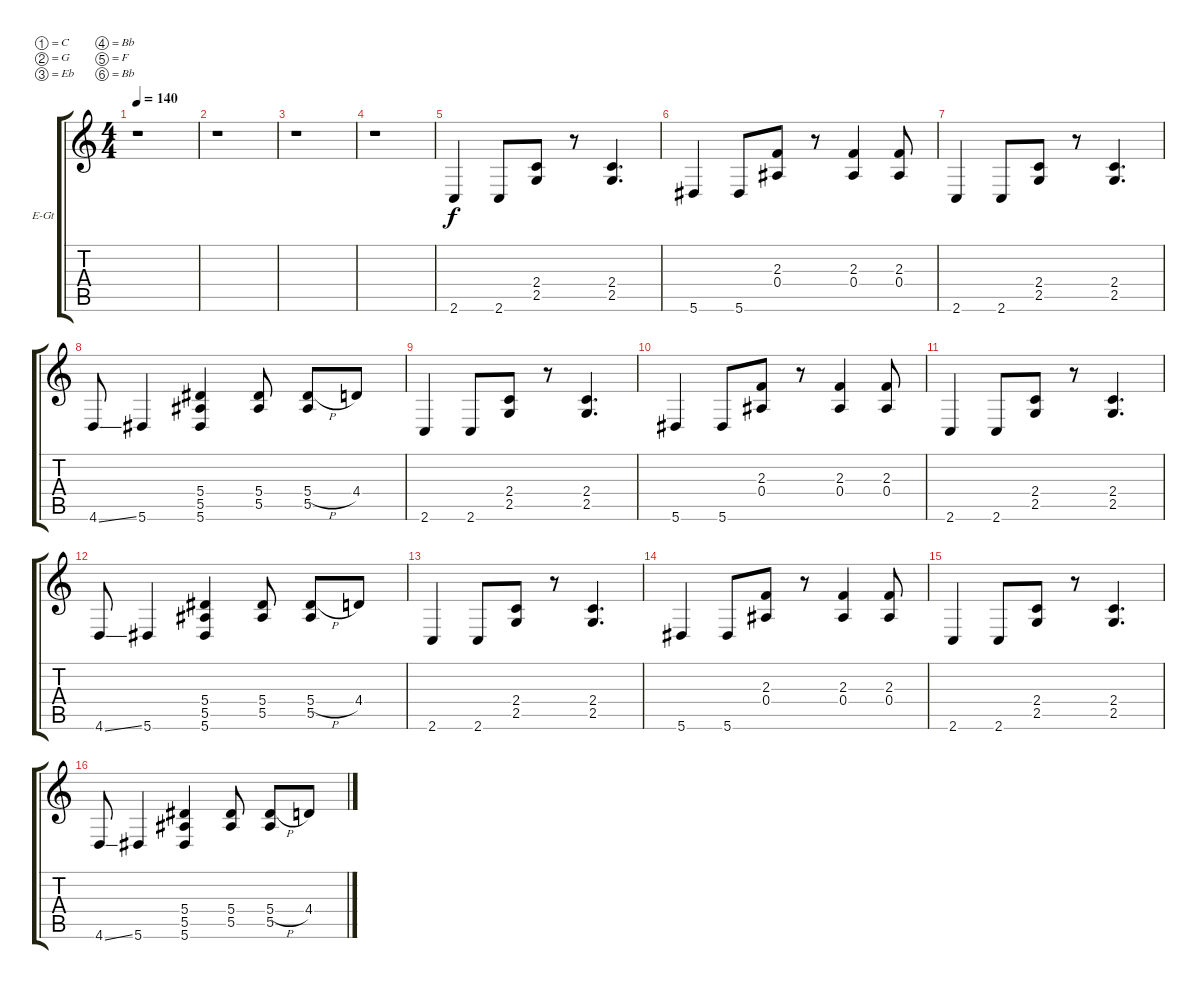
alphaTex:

\bracketExtendMode groupsimilarinstruments
\firstSystemTrackNameOrientation horizontal
\otherSystemsTrackNameOrientation horizontal
\track ("Клин" "E-Gt") {instrument electricguitarjazz}
\staff {score tabs}
\tuning (C4 G3 Eb3 Bb2 F2 Bb1)
\ts (4 4)
\tempo 140
\clef g2
\ks c
r.1{dy f instrument electricguitarjazz} |
r.1 |
r.1 |
r.1 |
2.6.4 2.6.8 (2.4 2.5).8 r.8 (2.4 2.5).4{d} |
5.6.4 5.6.8 (2.3 0.4).8 r.8 (2.3 0.4).4 (2.3 0.4).8 |
2.6.4 2.6.8 (2.4 2.5).8 r.8 (2.4 2.5).4{d} |
4.6{ss}.8 5.6.4 (5.4 5.5 5.6).4 (5.4 5.5).8 (5.4{h} 5.5).8 4.4.8 |
2.6.4 2.6.8 (2.4 2.5).8 r.8 (2.4 2.5).4{d} |
5.6.4 5.6.8 (2.3 0.4).8 r.8 (2.3 0.4).4 (2.3 0.4).8 |
2.6.4 2.6.8 (2.4 2.5).8 r.8 (2.4 2.5).4{d} |
4.6{ss}.8 5.6.4 (5.4 5.5 5.6).4 (5.4 5.5).8 (5.4{h} 5.5).8 4.4.8 |
2.6.4 2.6.8 (2.4 2.5).8 r.8 (2.4 2.5).4{d} |
5.6.4 5.6.8 (2.3 0.4).8 r.8 (2.3 0.4).4 (2.3 0.4).8 |
2.6.4 2.6.8 (2.4 2.5).8 r.8 (2.4 2.5).4{d} |
4.6{ss}.8 5.6.4 (5.4 5.5 5.6).4 (5.4 5.5).8 (5.4{h} 5.5).8 4.4.8
